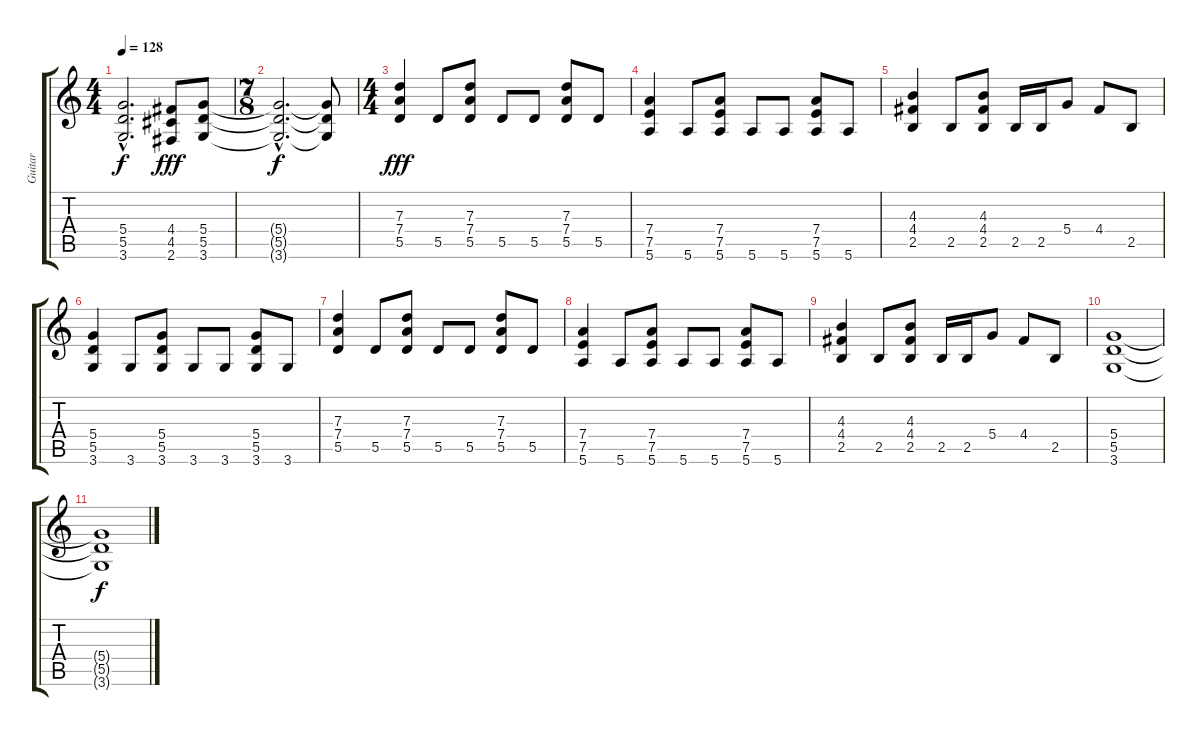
\track ("Guitar" "Guitar") {instrument distortionguitar}
\staff {score tabs}
\tuning (E4 B3 G3 D3 A2 E2) {hide}
\ts (4 4)
\tempo 128
\clef g2
\ks c
(5.4{hac t} 5.5{hac t} 3.6{hac t}).2{d dy f} (4.4 4.5 2.6).8{dy fff} (5.4 5.5 3.6).8 |
\ts (7 8)
(5.4{hac t} 5.5{hac t} 3.6{hac t}).2{d dy f} (5.4{t} 5.5{t} 3.6{t}).8 |
\ts (4 4)
(7.3 7.4 5.5).4{dy fff} 5.5.8 (7.3 7.4 5.5).8 5.5.8 5.5.8 (7.3 7.4 5.5).8 5.5.8 |
(7.4 7.5 5.6).4 5.6.8 (7.4 7.5 5.6).8 5.6.8 5.6.8 (7.4 7.5 5.6).8 5.6.8 |
(4.3 4.4 2.5).4 2.5.8 (4.3 4.4 2.5).8 2.5.16 2.5.16 5.4.8 4.4.8 2.5.8 |
(5.4 5.5 3.6).4 3.6.8 (5.4 5.5 3.6).8 3.6.8 3.6.8 (5.4 5.5 3.6).8 3.6.8 |
(7.3 7.4 5.5).4 5.5.8 (7.3 7.4 5.5).8 5.5.8 5.5.8 (7.3 7.4 5.5).8 5.5.8 |
(7.4 7.5 5.6).4 5.6.8 (7.4 7.5 5.6).8 5.6.8 5.6.8 (7.4 7.5 5.6).8 5.6.8 |
(4.3 4.4 2.5).4 2.5.8 (4.3 4.4 2.5).8 2.5.16 2.5.16 5.4.8 4.4.8 2.5.8 |
(5.4 5.5 3.6).1 |
(5.4{t} 5.5{t} 3.6{t}).1{dy f}
